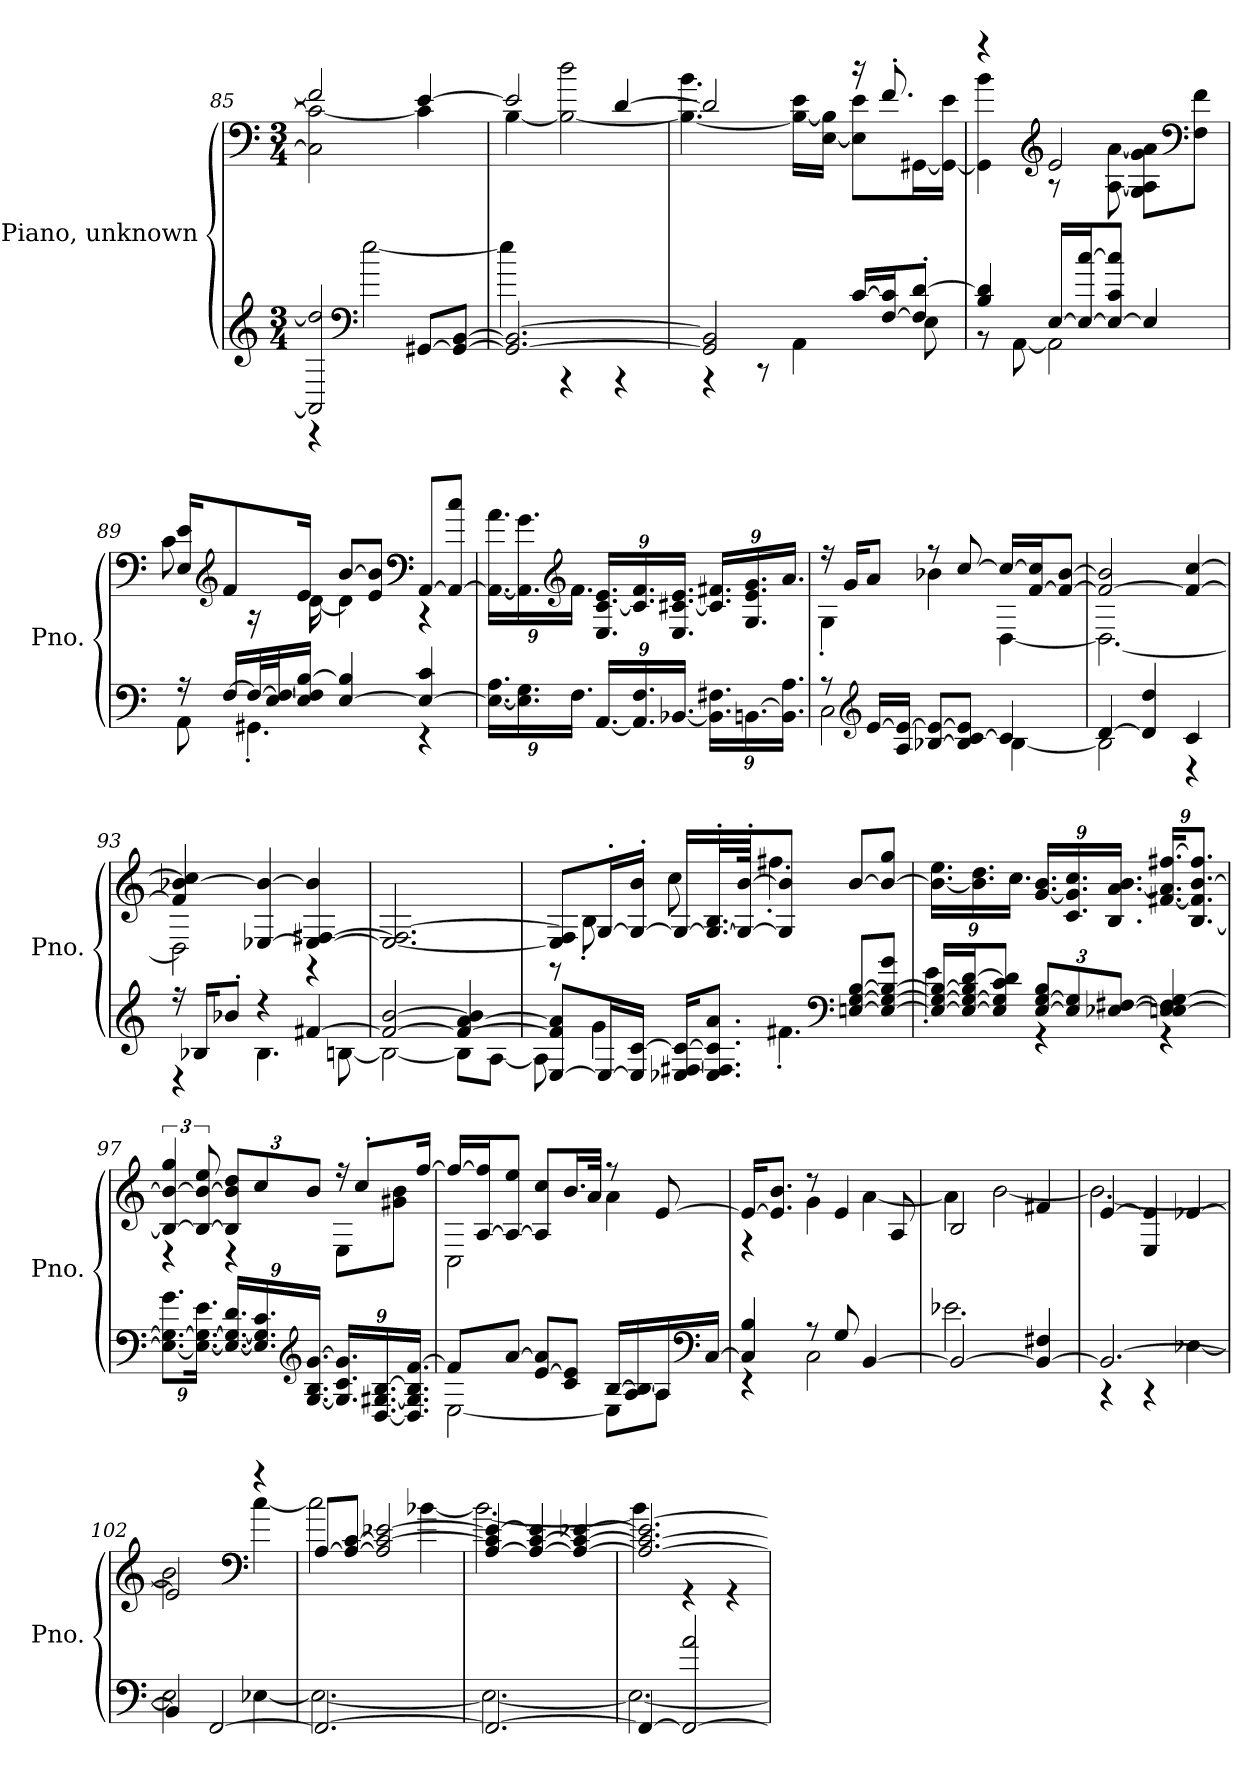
**kern	**kern
*part1	*part1
*staff2	*staff1
*I"Piano, unknown	*
*I'Pno.	*
!!LO:LB:g=z
*clefG2	*clefF4
*k[]	*k[]
*M3/4	*M3/4
=85	=85
*^	*^
2AA/] 2dd/]	4r	2f/]	2C\] 2c\_
*clefF4	*	*	*
.	[2ee\	.	.
[8GG#X/L	.	[4e/	4c\]
8GG#/_ [8BB/J	.	.	.
=86	=86	=86	=86
2.GG#/_ 2.BB/_	4ee\]	2e/]	[4B\
.	4r	.	2B\_ 2dd\
.	4r	[4d/	.
=87	=87	=87	=87
2GG#/] 2BB/]	4r	2d/]	4.B\_ 4.b\
.	8r	.	.
.	4AA\	.	16B\_ 16e\LL
.	.	.	[16E\ 16B\]JJ
[16c/LL	.	16r	8E\] 8e\L
[16F/ 16c/]J	.	8.f'/	.
8F/]' [8d/'J	8E\	.	[16GG#X\L
.	.	.	16GG#\_ 16e\JJ
=88	=88	=88	=88
4B/ 4d/]	8r	4r	4GG#\] 4b\
.	[8AA\	.	.
*	*	*clefG2	*
[16E/LL	2AA\]	2e/	8r
16E/_ [16cc/J	.	.	.
8E/_ 8c/ 8cc/]J	.	.	[8A\ [8a\
4E/]	.	.	8G\ 8A\] 8g\ 8a\]L
*	*	*clefF4	*
.	.	.	8F\ 8f\J
!!LO:LB:g=z	!!
=89	=89	=89	=89
16r	8AA\	16E/ 16e/KL	8c\
*	*	*clefG2	*
[16F/LL	.	8f/	.
32F/L_	4.GG#X'\	.	16r
[32E/ 32F/_J	.	.	.
16E/] 16F/] [16B/JJ	.	16e/Jk	[16d\
[4E/ 4B/]	.	[8b/L	4d\]
.	.	8e/ 8b/]J	.
*	*	*clefF4	*
4E/_ 4c/	4r	[8AA/L	4r
.	.	8AA/_ 8cc/J	.
*v	*v	*	*
*	*v	*v
=90	=90
*Xbrackettup	*Xbrackettup
18.E\_ 18.A\LL	18.AA\_ 18.a\LL
18.E\] 18.G\	18.AA\] 18.g\
*	*clefG2
18.F\JJ	18.f\JJ
[18.AA/LL	18.E/ [18.c/ 18.e/LL
18.AA/] 18.F/	18.c/] 18.f/
[18.BB-X/JJ	18.E/ [18.c#X/ 18.e/JJ
18.BB-\] 18.F#X\LL	18.c#/] 18.f#X/LL
[18.BBn\	18.G/ 18.e/ 18.g/
18.BB\] 18.A\JJ	18.a/JJ
!!LO:PB:g=z
=91	=91
*^	*^
8r	2C\	16r	4G'\
.	.	16g/KL	.
*clefG2	*	*	*
[16e/LL	.	8a/J	.
16A/ 16e/_JJ	.	.	.
[8B-X/ 8e/_L	.	8r	4b-X\
8B-/] [8c/ 8e/]J	.	[8cc/	.
4c/]	[4B-\	16cc/LL_	[4D\
.	.	[16f/ 16cc/]J	.
.	.	8f/_ [8b-/J	.
=92	=92	=92	=92
[4d/	2B-\]	2f/_ 2b-/]	2.D\_
4d/] 4dd/	.	.	.
4c/	4r	4f/_ [4cc/	.
=93	=93	=93	=93
16r	4r	4f/] [4b-X/ 4cc/]	2D\]
16B-X/KL	.	.	.
8b-X'/J	.	.	.
4r	4.B-\	[4E-X/ 4b-/_	.
[4f#X/	.	4E-/_ [4F#X/ 4b-/]	4r
.	[8Bn\	.	.
*	*	*v	*v
=94	=94	=94
2f#/_ [2b/	2B\_	2.E-/_ 2.F#/_
4f#/_ [4a/ 4b/]	8B\L]	.
.	[8A\J	.
!!LO:LB:g=z
=95	=95	=95
*	*	*^
[8E/ 8f#/] 8a/]L	8A\]	8E-/] 8F#/]L	8r
16E/L_	4g\	[16G'/L	8B'\
16E/] [16c/JJ	.	16G/_' 16b/'JJ	.
[16E-X/ [16F#X/ 16c/_KL	.	16G/LL_	8cc\
8.E-/] 8.F#/] 8.c/] 8.a/J	.	32.G/_' 32.B/'L	.
.	.	64G/_' [64b/'JJK	.
.	4.f#X'\	8G/] 8b/]J	4.ff#X'\
*clefF4	*	*	*
[8En/ [8G/ [8B/L	.	[8b/L	.
8E/_ 8G/_ 8B/_ 8g/J	.	8b/_ 8gg/J	.
*	*	*v	*v
=96	=96	=96
16E/_ 16G/_ 16B/_LL	4e'\	18.b\_ 18.ee\LL
16E/_ 16G/_ 16B/] [16d/J	.	.
.	.	18.b\] 18.dd\
8E/] 8G/] 8c/ 8d/]J	.	.
.	.	18.cc\JJ
[12E/ [12G/ 12B/L	4r	[18.g/ 18.b/LL
12E/] 12G/]	.	18.c/ 18.g/] 18.cc/
[12E-X/ [12F#X/J	.	18.B/ [18.a/ 18.b/JJ
4E-/] [4En/ 4F#/] [4G/	4r	[18.f#X/ 18.a/] [18.ff#X/KL
.	.	[9.B/ 9.f#/] [9.b/ 9.ff#/]J
*v	*v	*
!!LO:LB:g=z
=97	=97
*	*brackettup
*	*^
9.E\_ 9.G\_ 9.g\L	6B/_ 6b/_ 6gg/	4r
18.E\_ 18.G\_ 18.e\Jk	12B/_ 12b/_ 12ee/	.
*	*Xbrackettup	*
18.E/_ 18.G/_ 18.d/LL	12B/] 12b/] 12dd/L	4r
18.E/] 18.G/] 18.c/	12cc/	.
*clefG2	*	*
[18.G/ 18.B/ [18.g/JJ	12b/J	.
18.G/] 18.c/ 18.g/]LL	16r	8E\L
.	8cc'/L	.
[18.D/ [18.G#X/ [18.B/	.	.
.	.	8g#X\ 8b\J
18.D/] 18.G#/] 18.B/] [18.f/JJ	.	.
.	[16ff/Jk	.
=98	=98	=98
*^	*	*
8f/L]	[2E\	16ff/LL_	2C\
.	.	[16A/ 16ff/]J	.
[8a/J	.	8A/_ 8ee/J	.
[8e/ 8a/]L	.	8A/] 8cc/L	.
8c/ 8e/]J	.	16.b/L	.
.	.	32a/JJk	.
[16B/LL	8E\L]	8r	4a\
[16A/ 16B/]	.	.	.
16A/]	8A\J	[8e/	.
*clefF4	*	*	*
[16C/JJ	.	.	.
=99	=99	=99	=99
4C/] 4B/	4r	16e/KL_	4r
.	.	8.e/] 8.b/J	.
8r	2C\	8r	4g\
8G/	.	4e/	.
[4BB/	.	.	[4a\
.	.	8A/	.
!!LO:LB:g=z	!!
=100	=100	=100	=100
2BB/_	2.e-X\	2B/	4a\]
.	.	.	[2b\
4BB/_ 4F#X/	.	4f#X/	.
=101	=101	=101	=101
2.BB/_	4r	[4e/	2.b\_
.	4r	4E/ 4e/]	.
.	[4E-X\	[4e-X/	.
=102	=102	=102	=102
4BB/]	2E-\]	2e-/]	2b\]
[2FF/	.	.	.
*	*	*clefF4	*
.	[4E-X\	4r	[4cc\
=103	=103	=103	=103
2.FF/_	2.E-\_	[8A/L	2cc\]
.	.	8A/_ [8c/J	.
.	.	2A/] 2c/_ [2e-X/	.
.	.	.	[4b-X\
=104	=104	=104	=104
2.FF/_	2.E-\_	[4A/ 4c/] 4e-/_	2.b-\_
.	.	4A/_ [4c/ 4e-/]	.
.	.	4A/_ 4c/_ [4e-X/	.
=105	=105	=105	=105
4FF/_	2.E-\_	2.A/_ 2.c/_ 2.e-/_	4b-\]
2FF/_ 2a/	.	.	4r
.	.	.	4r
*v	*v	*	*
*	*v	*v
=	=
*-	*-
